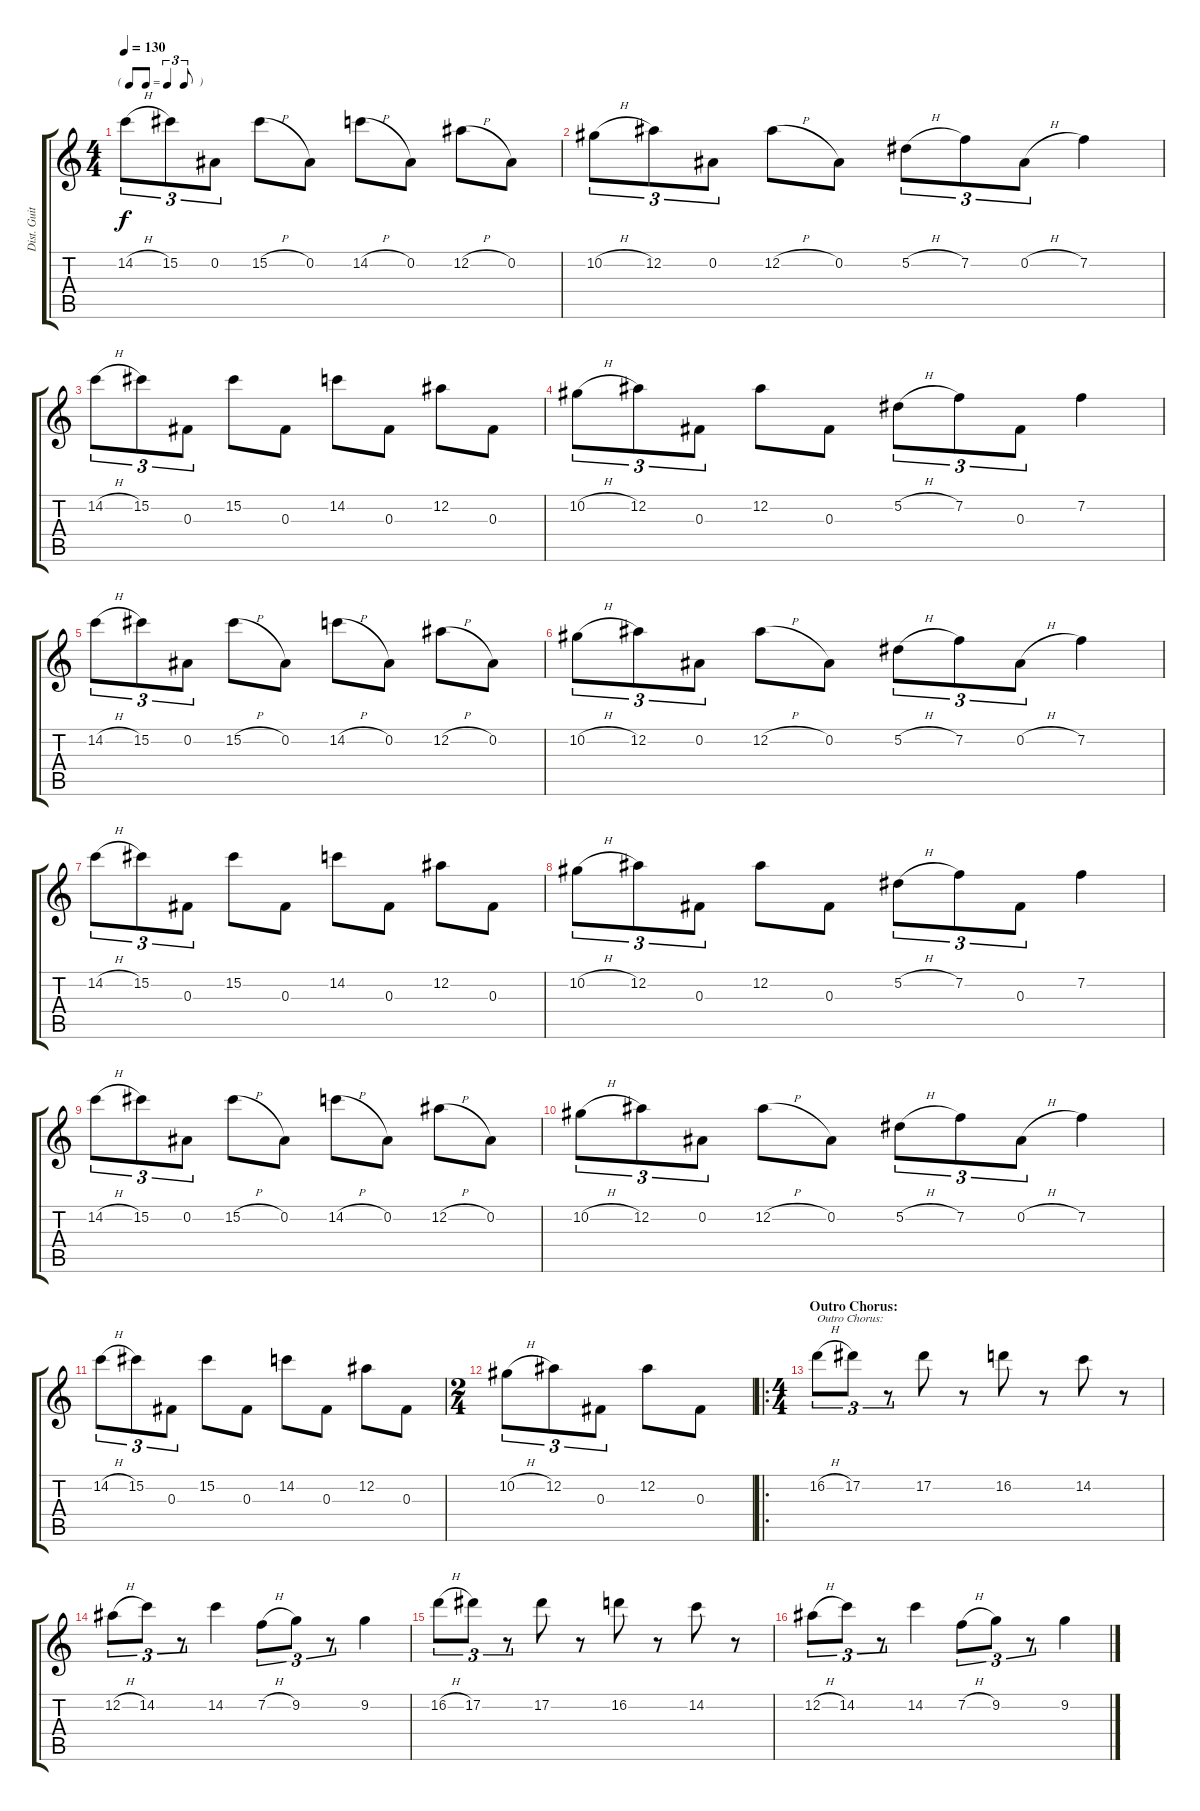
\track ("Dist. Guitar 1" "Dist. Guit") {instrument distortionguitar}
\staff {score tabs}
\tuning (Eb4 Bb3 Gb3 Db3 Ab2 Eb2) {hide}
\ts (4 4)
\tf triplet8th
\tempo 130
\clef g2
\ks c
14.2{h}.8{tu (3 2) dy f} 15.2.8{tu (3 2)} 0.2.8{tu (3 2)} 15.2{h}.8 0.2.8 14.2{h}.8 0.2.8 12.2{h}.8 0.2.8 |
10.2{h}.8{tu (3 2)} 12.2.8{tu (3 2)} 0.2.8{tu (3 2)} 12.2{h}.8 0.2.8 5.2{h}.8{tu (3 2)} 7.2.8{tu (3 2)} 0.2{h}.8{tu (3 2)} 7.2.4 |
14.2{h}.8{tu (3 2)} 15.2.8{tu (3 2)} 0.3.8{tu (3 2)} 15.2.8 0.3.8 14.2.8 0.3.8 12.2.8 0.3.8 |
10.2{h}.8{tu (3 2)} 12.2.8{tu (3 2)} 0.3.8{tu (3 2)} 12.2.8 0.3.8 5.2{h}.8{tu (3 2)} 7.2.8{tu (3 2)} 0.3.8{tu (3 2)} 7.2.4 |
14.2{h}.8{tu (3 2)} 15.2.8{tu (3 2)} 0.2.8{tu (3 2)} 15.2{h}.8 0.2.8 14.2{h}.8 0.2.8 12.2{h}.8 0.2.8 |
10.2{h}.8{tu (3 2)} 12.2.8{tu (3 2)} 0.2.8{tu (3 2)} 12.2{h}.8 0.2.8 5.2{h}.8{tu (3 2)} 7.2.8{tu (3 2)} 0.2{h}.8{tu (3 2)} 7.2.4 |
14.2{h}.8{tu (3 2)} 15.2.8{tu (3 2)} 0.3.8{tu (3 2)} 15.2.8 0.3.8 14.2.8 0.3.8 12.2.8 0.3.8 |
10.2{h}.8{tu (3 2)} 12.2.8{tu (3 2)} 0.3.8{tu (3 2)} 12.2.8 0.3.8 5.2{h}.8{tu (3 2)} 7.2.8{tu (3 2)} 0.3.8{tu (3 2)} 7.2.4 |
14.2{h}.8{tu (3 2)} 15.2.8{tu (3 2)} 0.2.8{tu (3 2)} 15.2{h}.8 0.2.8 14.2{h}.8 0.2.8 12.2{h}.8 0.2.8 |
10.2{h}.8{tu (3 2)} 12.2.8{tu (3 2)} 0.2.8{tu (3 2)} 12.2{h}.8 0.2.8 5.2{h}.8{tu (3 2)} 7.2.8{tu (3 2)} 0.2{h}.8{tu (3 2)} 7.2.4 |
14.2{h}.8{tu (3 2)} 15.2.8{tu (3 2)} 0.3.8{tu (3 2)} 15.2.8 0.3.8 14.2.8 0.3.8 12.2.8 0.3.8 |
\ts (2 4)
10.2{h}.8{tu (3 2)} 12.2.8{tu (3 2)} 0.3.8{tu (3 2)} 12.2.8 0.3.8 |
\ro
\ts (4 4)
\section ("" "Outro Chorus:")
16.2{h}.8{tu (3 2) txt "Outro Chorus:"} 17.2.8{tu (3 2)} r.8{tu (3 2)} 17.2.8 r.8 16.2.8 r.8 14.2.8 r.8 |
12.2{h}.8{tu (3 2)} 14.2.8{tu (3 2)} r.8{tu (3 2)} 14.2.4 7.2{h}.8{tu (3 2)} 9.2.8{tu (3 2)} r.8{tu (3 2)} 9.2.4 |
16.2{h}.8{tu (3 2)} 17.2.8{tu (3 2)} r.8{tu (3 2)} 17.2.8 r.8 16.2.8 r.8 14.2.8 r.8 |
12.2{h}.8{tu (3 2)} 14.2.8{tu (3 2)} r.8{tu (3 2)} 14.2.4 7.2{h}.8{tu (3 2)} 9.2.8{tu (3 2)} r.8{tu (3 2)} 9.2.4
